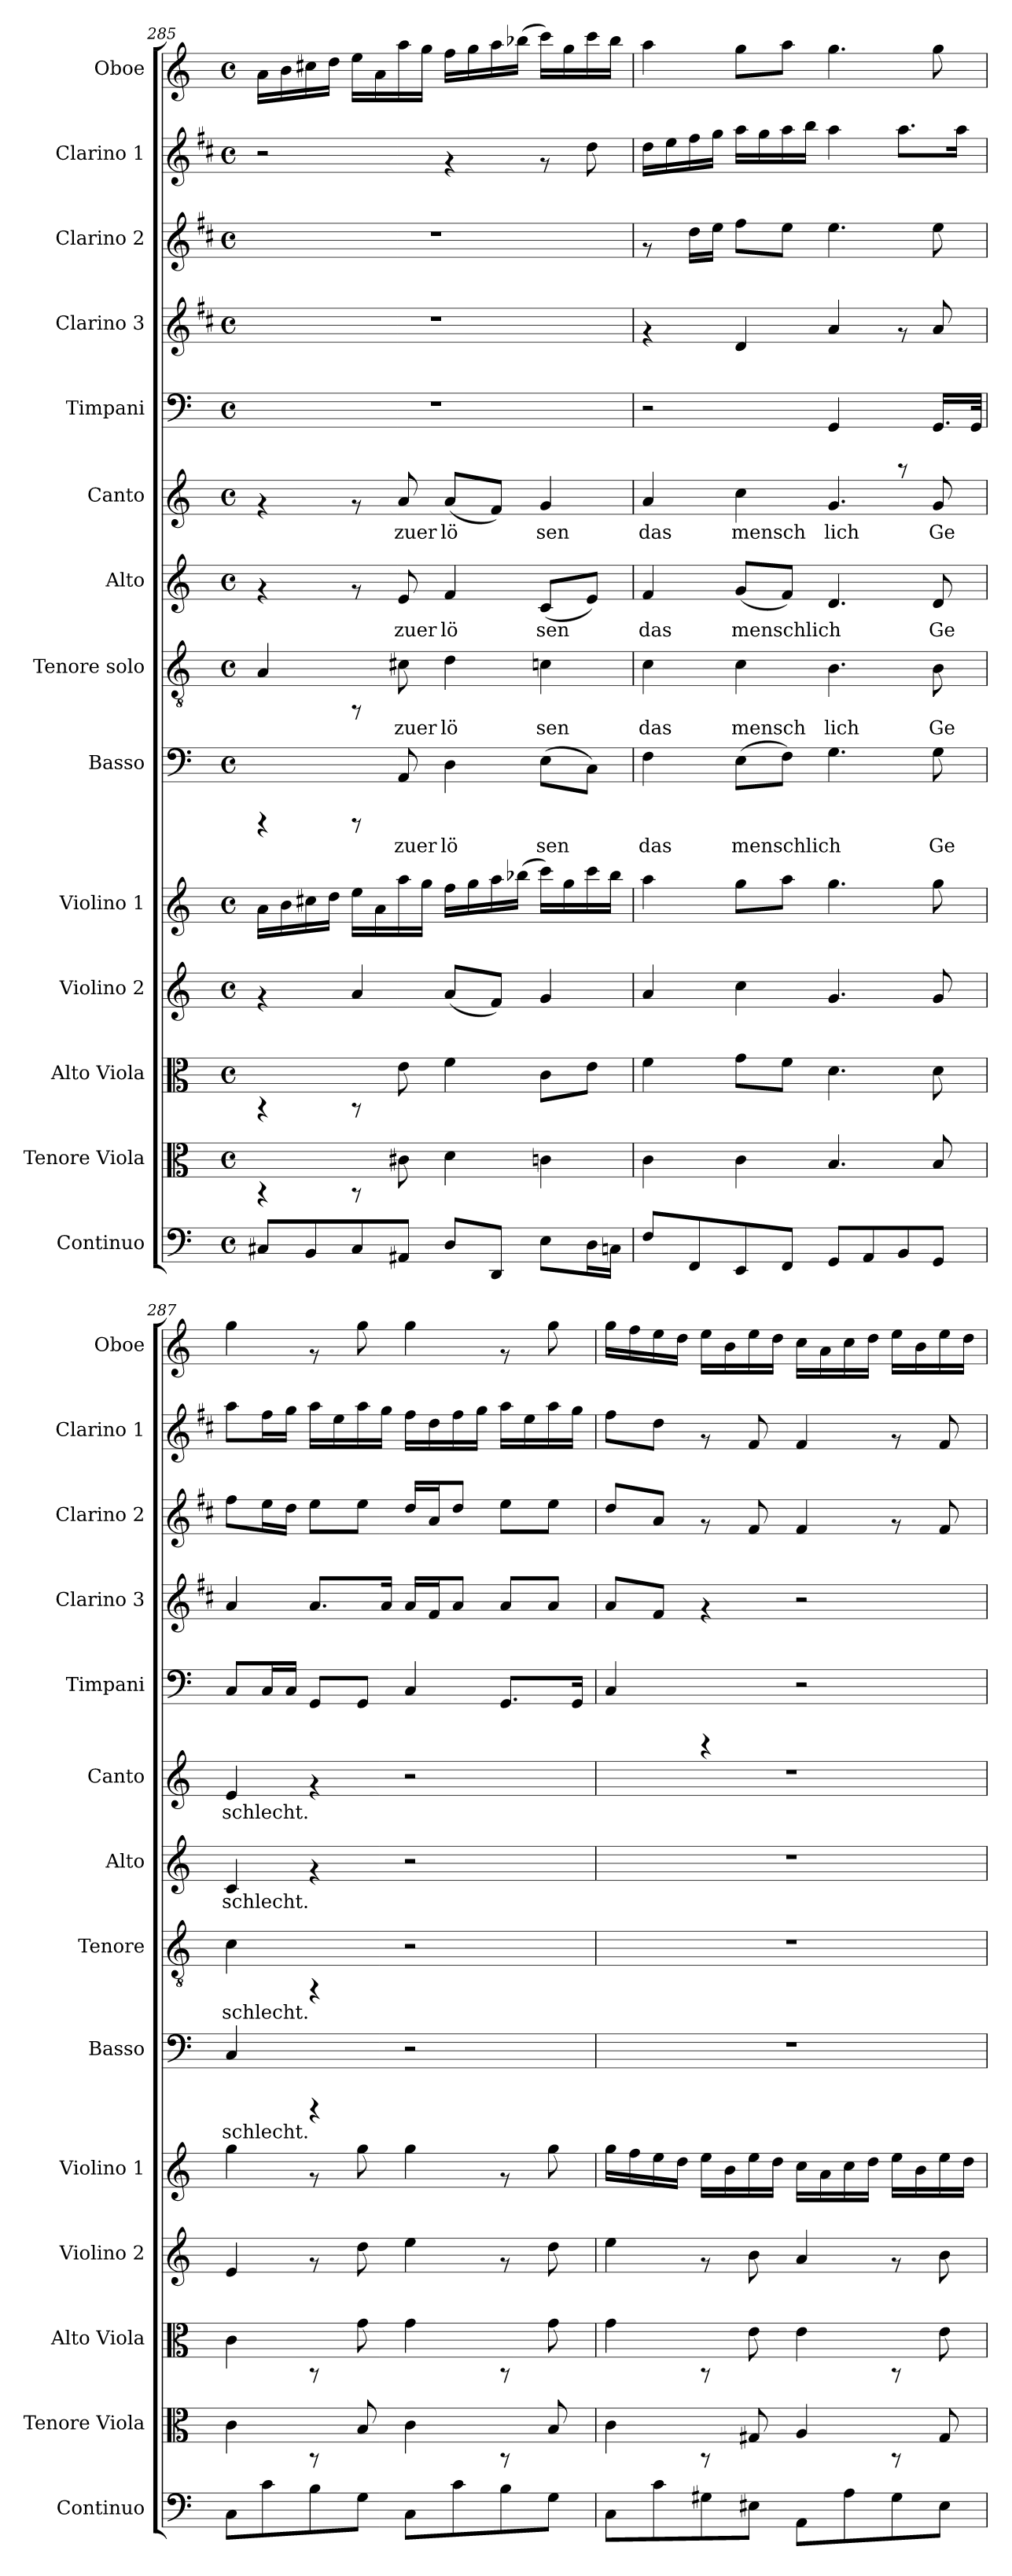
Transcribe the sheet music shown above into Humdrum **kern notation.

**kern	**kern	**kern	**kern	**kern	**kern	**text	**kern	**text	**kern	**text	**kern	**text	**kern	**kern	**kern	**kern	**kern
*part14	*part13	*part12	*part11	*part10	*part9	*part9	*part8	*part8	*part7	*part7	*part6	*part6	*part5	*part4	*part3	*part2	*part1
*staff14	*staff13	*staff12	*staff11	*staff10	*staff9	*staff9	*staff8	*staff8	*staff7	*staff7	*staff6	*staff6	*staff5	*staff4	*staff3	*staff2	*staff1
*I"Continuo	*I"Tenore Viola	*I"Alto Viola	*I"Violino 2	*I"Violino 1	*I"Basso	*	*I"Tenore solo	*	*I"Alto	*	*I"Canto	*	*I"Timpani	*I"Clarino 3	*I"Clarino 2	*I"Clarino 1	*I"Oboe
*I'Continuo	*I'Tenore Viola	*I'Alto Viola	*I'Violino 2	*I'Violino 1	*I'Basso	*	*I'Tenore	*	*I'Alto	*	*I'Canto	*	*I'Timpani	*I'Clarino 3	*I'Clarino 2	*I'Clarino 1	*I'Oboe
*clefF4	*clefC3	*clefC3	*clefG2	*clefG2	*clefF4	*	*clefGv2	*	*clefG2	*	*clefG2	*	*clefF4	*clefG2	*clefG2	*clefG2	*clefG2
*	*	*	*	*	*	*	*	*	*	*	*	*	*	*ITrd1c2	*ITrd1c2	*ITrd1c2	*
*k[]	*k[]	*k[]	*k[]	*k[]	*k[]	*	*k[]	*	*k[]	*	*k[]	*	*k[]	*k[]	*k[]	*k[]	*k[]
*C:	*C:	*C:	*C:	*C:	*C:	*	*C:	*	*C:	*	*C:	*	*C:	*C:	*C:	*C:	*C:
*M4/4	*M4/4	*M4/4	*M4/4	*M4/4	*M4/4	*	*M4/4	*	*M4/4	*	*M4/4	*	*M4/4	*M4/4	*M4/4	*M4/4	*M4/4
*met(c)	*met(c)	*met(c)	*met(c)	*met(c)	*met(c)	*	*met(c)	*	*met(c)	*	*met(c)	*	*met(c)	*met(c)	*met(c)	*met(c)	*met(c)
=285	=285	=285	=285	=285	=285	=285	=285	=285	=285	=285	=285	=285	=285	=285	=285	=285	=285
!	!	!	!	!	!	!	!	!LO:LY:b	!	!	!	!	!	!	!	!	!
8C#X/L	4rAA	4rAA	4rf	16a\L	4rCCC	.	4A/	.	4rf	.	4rf	.	1r	1r	1r	2r	16a\L
.	.	.	.	16b\	.	.	.	.	.	.	.	.	.	.	.	.	16b\
8BB/	.	.	.	16cc#X\	.	.	.	.	.	.	.	.	.	.	.	.	16cc#X\
.	.	.	.	16dd\J	.	.	.	.	.	.	.	.	.	.	.	.	16dd\J
8C#/	8rAA	8rAA	4a/	16ee\L	8rCCC	.	8rFF	.	8rf	.	8rf	.	.	.	.	.	16ee\L
.	.	.	.	16a\	.	.	.	.	.	.	.	.	.	.	.	.	16a\
!	!	!	!	!	!	!LO:LY:b:cj	!	!LO:LY:b	!	!LO:LY:b:cj	!	!LO:LY:b:cj	!	!	!	!	!
8AA#/J	8c#X\	8e\	.	16aa\	8AA/	zuer	8c#X\	zuer	8e/	zuer	8a/	zuer	.	.	.	.	16aa\
.	.	.	.	16gg\J	.	.	.	.	.	.	.	.	.	.	.	.	16gg\J
!	!	!	!	!	!	!LO:LY:b:cj	!	!LO:LY:b	!	!LO:LY:b:cj	!	!LO:LY:b:cj	!	!	!	!	!
8D/L	4d\	4f\	(<8a/L	16ff\L	4D\	lö	4d\	lö	4f/	lö	(<8a/L	lö	.	.	.	4rf	16ff\L
.	.	.	.	16gg\	.	.	.	.	.	.	.	.	.	.	.	.	16gg\
!	!	!	!	!	!	!	!	!	!	!	!	!LO:LY:b:cj	!	!	!	!	!
8DD/J	.	.	8f/J)	16aa\	.	.	.	.	.	.	8f/J)	.	.	.	.	.	16aa\
.	.	.	.	(<16bb-X\J	.	.	.	.	.	.	.	.	.	.	.	.	(<16bb-X\J
!	!	!	!	!	!	!LO:LY:b:cj	!	!LO:LY:b	!	!LO:LY:b:cj	!	!LO:LY:b:cj	!	!	!	!	!
8E\L	4cn\	8c\L	4g/	16ccc\L)	(>8E\L	sen	4cn\	sen	(<8c/L	sen	4g/	sen	.	.	.	8rf	16ccc\L)
.	.	.	.	16gg\	.	.	.	.	.	.	.	.	.	.	.	.	16gg\
!	!	!	!	!	!	!LO:LY:b:cj	!	!	!	!LO:LY:b:cj	!	!	!	!	!	!	!
16D\	.	8e\J	.	16ccc\	8C\J)	.	.	.	8e/J)	.	.	.	.	.	.	8cc\	16ccc\
16Cn\J	.	.	.	16bb-\J	.	.	.	.	.	.	.	.	.	.	.	.	16bb-\J
=286	=286	=286	=286	=286	=286	=286	=286	=286	=286	=286	=286	=286	=286	=286	=286	=286	=286
!	!	!	!	!	!	!LO:LY:b:cj	!	!LO:LY:b	!	!LO:LY:b:cj	!	!LO:LY:b:cj	!	!	!	!	!
8F/L	4c\	4f\	4a/	4aa\	4F\	das	4c\	das	4f/	das	4a/	das	2r	4rf	8rf	16cc\L	4aa\
.	.	.	.	.	.	.	.	.	.	.	.	.	.	.	.	16dd\	.
8FF/	.	.	.	.	.	.	.	.	.	.	.	.	.	.	16cc\L	16ee\	.
.	.	.	.	.	.	.	.	.	.	.	.	.	.	.	16dd\J	16ff\J	.
!	!	!	!	!	!	!LO:LY:b:cj	!	!LO:LY:b	!	!LO:LY:b:cj	!	!LO:LY:b:cj	!	!	!	!	!
8EE/	4c\	8g\L	4cc\	8gg\L	(>8E\L	menschlich	4c\	mensch	(<8g/L	menschlich	4cc\	mensch	.	4c/	8ee\L	16gg\L	8gg\L
.	.	.	.	.	.	.	.	.	.	.	.	.	.	.	.	16ff\	.
!	!	!	!	!	!	!LO:LY:b:cj	!	!	!	!LO:LY:b:cj	!	!	!	!	!	!	!
8FF/J	.	8f\J	.	8aa\J	8F\J)	.	.	.	8f/J)	.	.	.	.	.	8dd\J	16gg\	8aa\J
.	.	.	.	.	.	.	.	.	.	.	.	.	.	.	.	16aa\J	.
!	!	!	!	!	!	!LO:LY:b:cj	!	!LO:LY:b	!	!LO:LY:b:cj	!	!LO:LY:b:cj	!	!	!	!	!
8GG/L	4.B/	4.d\	4.g/	4.gg\	4.G\	.	4.B\	lich	4.d/	.	4.g/	lich	4GG/	4g/	4.dd\	4gg\	4.gg\
8AA/	.	.	.	.	.	.	.	.	.	.	.	.	.	.	.	.	.
8BB/	.	.	.	.	.	.	.	.	.	.	.	.	8rCCC	8rf	.	8.gg\L	.
!	!	!	!	!	!	!LO:LY:b:cj	!	!LO:LY:b	!	!LO:LY:b:cj	!	!LO:LY:b:cj	!	!	!	!	!
8GG/J	8B/	8d\	8g/	8gg\	8G\	Ge	8B\	Ge	8d/	Ge	8g/	Ge	16.GG/L	8g/	8dd\	.	8gg\
.	.	.	.	.	.	.	.	.	.	.	.	.	.	.	.	16gg\J	.
.	.	.	.	.	.	.	.	.	.	.	.	.	32GG/J	.	.	.	.
!!LO:PB:g=z
=287	=287	=287	=287	=287	=287	=287	=287	=287	=287	=287	=287	=287	=287	=287	=287	=287	=287
!	!	!	!	!	!	!LO:LY:b:cj	!	!LO:LY:b	!	!LO:LY:b:cj	!	!LO:LY:b:cj	!	!	!	!	!
8C\L	4c\	4c\	4e/	4gg\	4C/	schlecht.	4c\	schlecht.	4c/	schlecht.	4e/	schlecht.	8C/L	4g/	8ee\L	8gg\L	4gg\
8c\	.	.	.	.	.	.	.	.	.	.	.	.	16C/	.	16dd\	16ee\	.
.	.	.	.	.	.	.	.	.	.	.	.	.	16C/J	.	16cc\J	16ff\J	.
8B\	8rAA	8rAA	8rf	8rf	4rCCC	.	4rFF	.	4rf	.	4rf	.	8GG/L	8.g/L	8dd\L	16gg\L	8rf
.	.	.	.	.	.	.	.	.	.	.	.	.	.	.	.	16dd\	.
8G\J	8B/	8g\	8dd\	8gg\	.	.	.	.	.	.	.	.	8GG/J	.	8dd\J	16gg\	8gg\
.	.	.	.	.	.	.	.	.	.	.	.	.	.	16g/J	.	16ff\J	.
8C\L	4c\	4g\	4ee\	4gg\	2r	.	2r	.	2r	.	2r	.	4C/	16g/L	16cc/L	16ee\L	4gg\
.	.	.	.	.	.	.	.	.	.	.	.	.	.	16e/	16g/	16cc\	.
8c\	.	.	.	.	.	.	.	.	.	.	.	.	.	8g/J	8cc/J	16ee\	.
.	.	.	.	.	.	.	.	.	.	.	.	.	.	.	.	16ff\J	.
8B\	8rAA	8rAA	8rf	8rf	.	.	.	.	.	.	.	.	8.GG/L	8g/L	8dd\L	16gg\L	8rf
.	.	.	.	.	.	.	.	.	.	.	.	.	.	.	.	16dd\	.
8G\J	8B/	8g\	8dd\	8gg\	.	.	.	.	.	.	.	.	.	8g/J	8dd\J	16gg\	8gg\
.	.	.	.	.	.	.	.	.	.	.	.	.	16GG/J	.	.	16ff\J	.
=288	=288	=288	=288	=288	=288	=288	=288	=288	=288	=288	=288	=288	=288	=288	=288	=288	=288
8C\L	4c\	4g\	4ee\	16gg\L	1r	.	1r	.	1r	.	1r	.	4C/	8g/L	8cc/L	8ee\L	16gg\L
.	.	.	.	16ff\	.	.	.	.	.	.	.	.	.	.	.	.	16ff\
8c\	.	.	.	16ee\	.	.	.	.	.	.	.	.	.	8e/J	8g/J	8cc\J	16ee\
.	.	.	.	16dd\J	.	.	.	.	.	.	.	.	.	.	.	.	16dd\J
8G#X\	8rAA	8rAA	8rf	16ee\L	.	.	.	.	.	.	.	.	4rCCC	4rf	8rf	8rf	16ee\L
.	.	.	.	16b\	.	.	.	.	.	.	.	.	.	.	.	.	16b\
8E#\J	8G#X/	8e\	8b\	16ee\	.	.	.	.	.	.	.	.	.	.	8e/	8e/	16ee\
.	.	.	.	16dd\J	.	.	.	.	.	.	.	.	.	.	.	.	16dd\J
8AA\L	4A/	4e\	4a/	16cc\L	.	.	.	.	.	.	.	.	2r	2r	4e/	4e/	16cc\L
.	.	.	.	16a\	.	.	.	.	.	.	.	.	.	.	.	.	16a\
8A\	.	.	.	16cc\	.	.	.	.	.	.	.	.	.	.	.	.	16cc\
.	.	.	.	16dd\J	.	.	.	.	.	.	.	.	.	.	.	.	16dd\J
8G#\	8rAA	8rAA	8rf	16ee\L	.	.	.	.	.	.	.	.	.	.	8rf	8rf	16ee\L
.	.	.	.	16b\	.	.	.	.	.	.	.	.	.	.	.	.	16b\
8E#\J	8G#/	8e\	8b\	16ee\	.	.	.	.	.	.	.	.	.	.	8e/	8e/	16ee\
.	.	.	.	16dd\J	.	.	.	.	.	.	.	.	.	.	.	.	16dd\J
=	=	=	=	=	=	=	=	=	=	=	=	=	=	=	=	=	=
*-	*-	*-	*-	*-	*-	*-	*-	*-	*-	*-	*-	*-	*-	*-	*-	*-	*-
